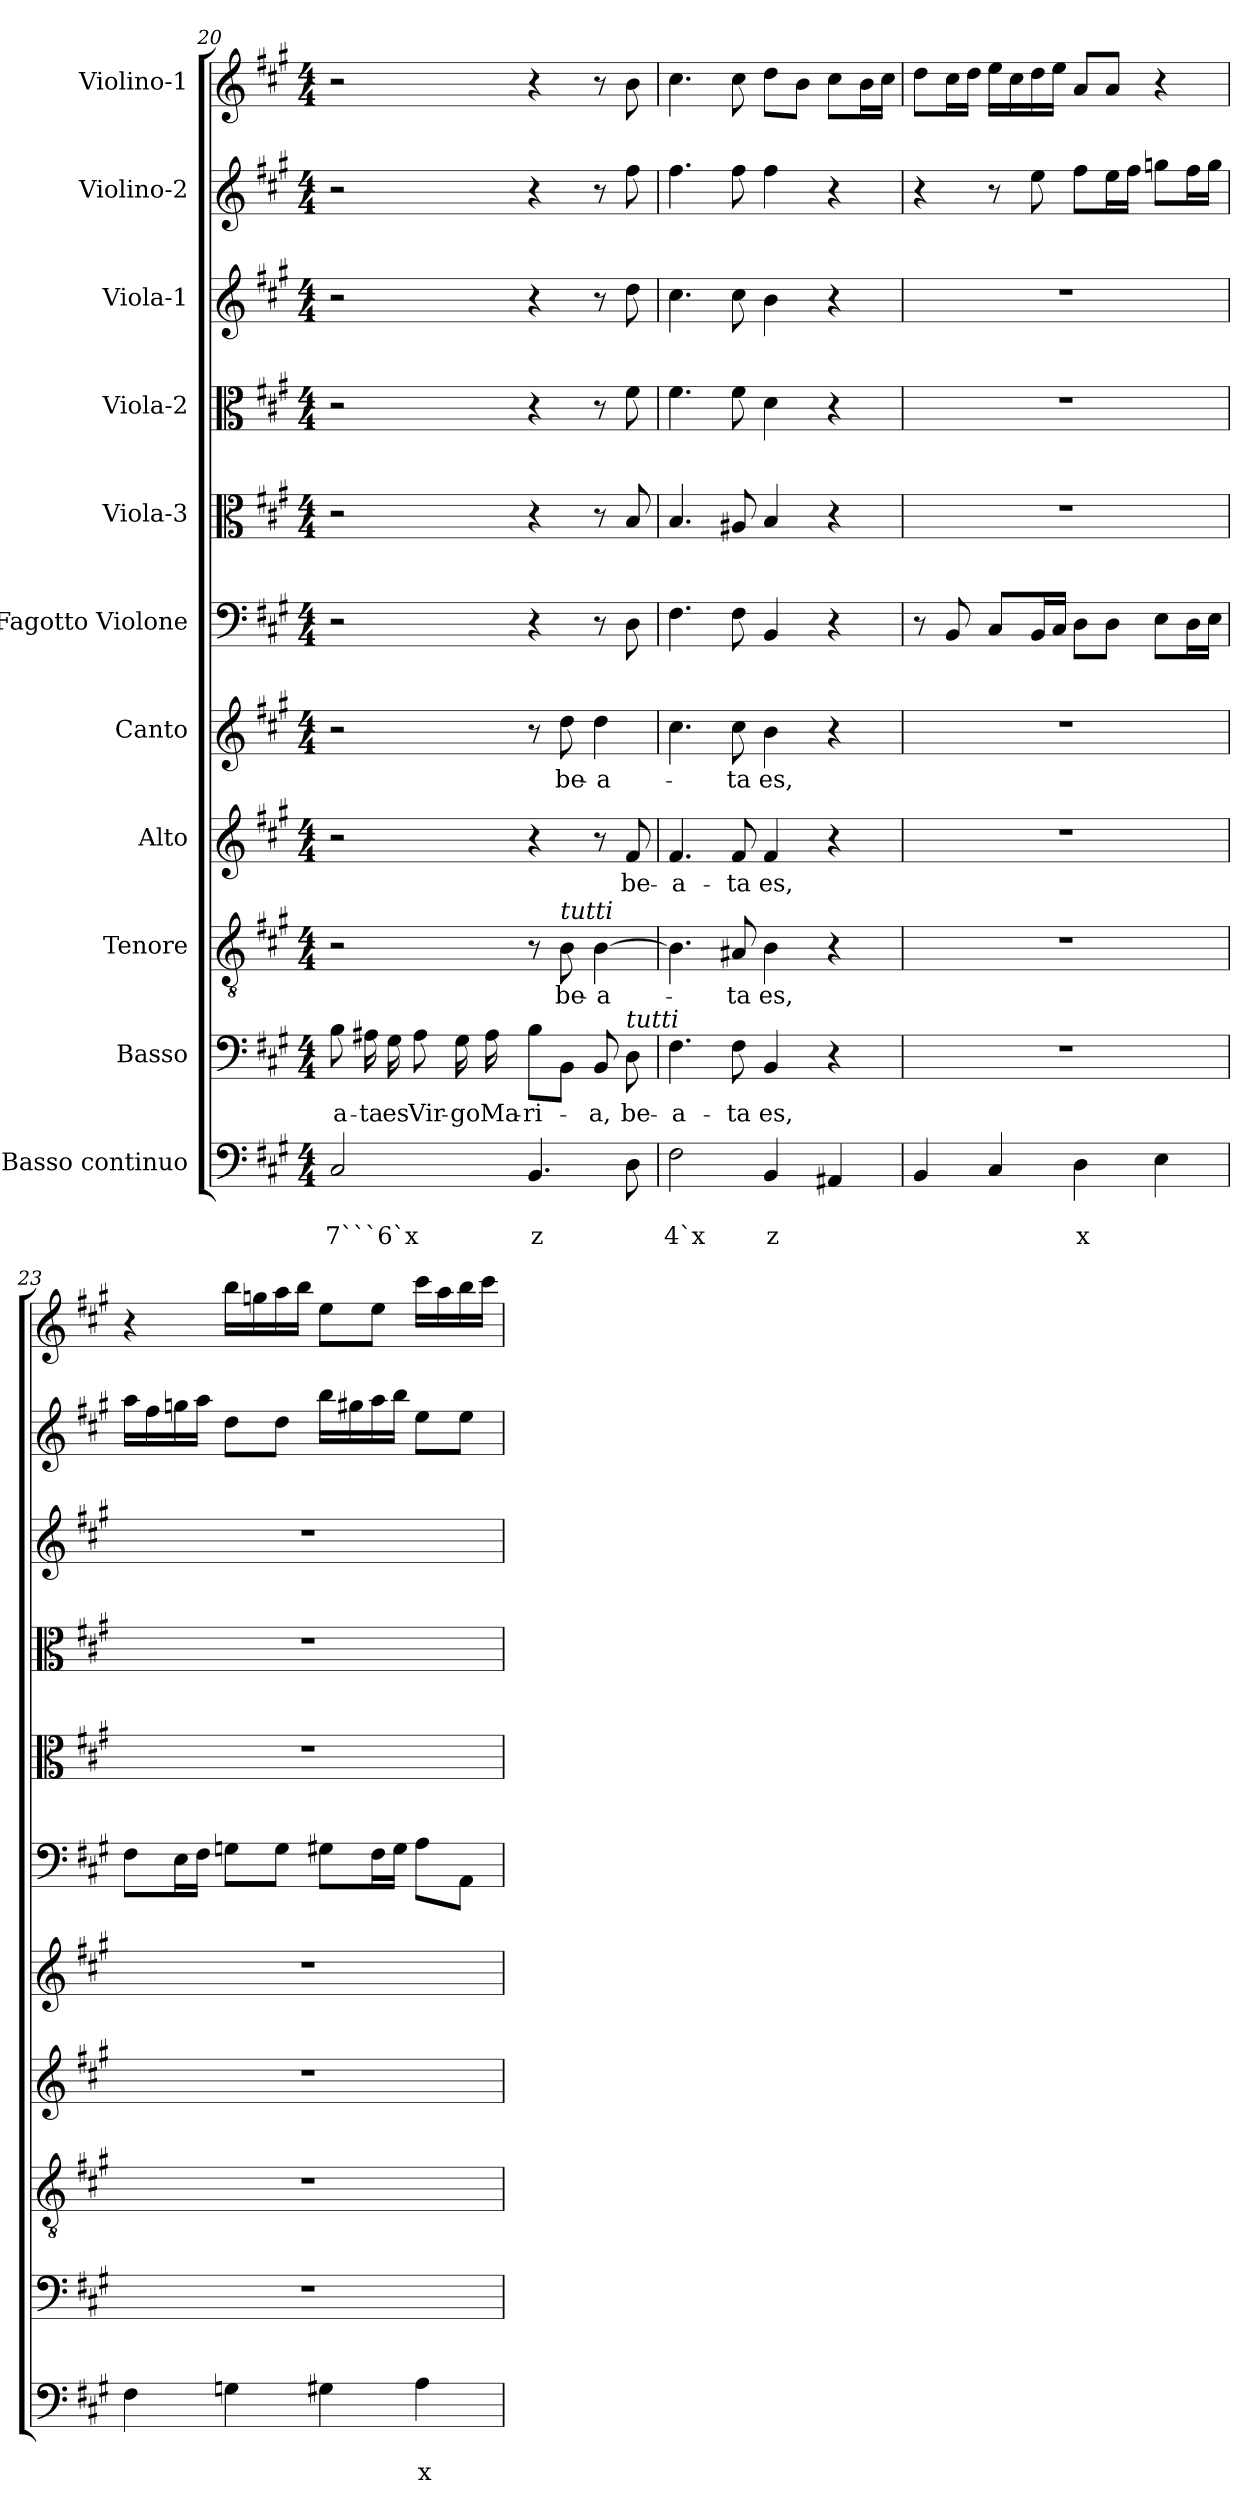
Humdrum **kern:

**kern	**text	**text	**kern	**text	**kern	**text	**kern	**text	**kern	**text	**kern	**kern	**kern	**kern	**kern	**kern
*part11	*part11	*part11	*part10	*part10	*part9	*part9	*part8	*part8	*part7	*part7	*part6	*part5	*part4	*part3	*part2	*part1
*staff11	*staff11	*staff11	*staff10	*staff10	*staff9	*staff9	*staff8	*staff8	*staff7	*staff7	*staff6	*staff5	*staff4	*staff3	*staff2	*staff1
*I"Basso continuo	*	*	*I"Basso	*	*I"Tenore	*	*I"Alto	*	*I"Canto	*	*I"Fagotto Violone	*I"Viola-3	*I"Viola-2	*I"Viola-1	*I"Violino-2	*I"Violino-1
*clefF4	*	*	*clefF4	*	*clefGv2	*	*clefG2	*	*clefG2	*	*clefF4	*clefC3	*clefC3	*clefG2	*clefG2	*clefG2
*k[f#c#g#]	*	*	*k[f#c#g#]	*	*k[f#c#g#]	*	*k[f#c#g#]	*	*k[f#c#g#]	*	*k[f#c#g#]	*k[f#c#g#]	*k[f#c#g#]	*k[f#c#g#]	*k[f#c#g#]	*k[f#c#g#]
*A:	*	*	*A:	*	*A:	*	*A:	*	*A:	*	*A:	*A:	*A:	*A:	*A:	*A:
*M4/4	*	*	*M4/4	*	*M4/4	*	*M4/4	*	*M4/4	*	*M4/4	*M4/4	*M4/4	*M4/4	*M4/4	*M4/4
=20	=20	=20	=20	=20	=20	=20	=20	=20	=20	=20	=20	=20	=20	=20	=20	=20
!	!	!LO:LY:b	!	!LO:LY:b	!	!	!	!	!	!	!	!	!	!	!	!
2C#/	.	7```6`x	8B\	-a-	2r	.	2r	.	2r	.	2r	2r	2r	2r	2r	2r
!	!	!	!	!LO:LY:b	!	!	!	!	!	!	!	!	!	!	!	!
.	.	.	16A#X\	-ta	.	.	.	.	.	.	.	.	.	.	.	.
!	!	!	!	!LO:LY:b	!	!	!	!	!	!	!	!	!	!	!	!
.	.	.	16G#\	es	.	.	.	.	.	.	.	.	.	.	.	.
!	!	!	!	!LO:LY:b	!	!	!	!	!	!	!	!	!	!	!	!
.	.	.	8A#\	Vir-	.	.	.	.	.	.	.	.	.	.	.	.
!	!	!	!	!LO:LY:b	!	!	!	!	!	!	!	!	!	!	!	!
.	.	.	16G#\	-go	.	.	.	.	.	.	.	.	.	.	.	.
!	!	!	!	!LO:LY:b	!	!	!	!	!	!	!	!	!	!	!	!
.	.	.	16A#\	Ma-	.	.	.	.	.	.	.	.	.	.	.	.
!	!	!LO:LY:b	!	!LO:LY:b	!	!	!	!	!	!	!	!	!	!	!	!
4.BB/	.	z	8B\L	-ri-	8r	.	4r	.	8r	.	4r	4r	4r	4r	4r	4r
!	!	!	!	!	!LO:TX:a:i:t=tutti	!	!	!	!	!	!	!	!	!	!	!
!	!	!	!	!	!	!LO:LY:b	!	!	!	!LO:LY:b	!	!	!	!	!	!
.	.	.	8BB\J	.	8B\	be-	.	.	8dd\	be-	.	.	.	.	.	.
!	!	!	!	!LO:LY:b	!	!LO:LY:b	!	!	!	!LO:LY:b	!	!	!	!	!	!
.	.	.	8BB/	-a,	[4B\	-a-	8r	.	4dd\	-a-	8r	8r	8r	8r	8r	8r
!	!	!	!LO:TX:a:i:t=tutti	!	!	!	!	!	!	!	!	!	!	!	!	!
!	!	!	!	!LO:LY:b	!	!	!	!LO:LY:b	!	!	!	!	!	!	!	!
8D\	.	.	8D\	be-	.	.	8f#/	be-	.	.	8D\	8B/	8f#\	8dd\	8ff#\	8b\
=21	=21	=21	=21	=21	=21	=21	=21	=21	=21	=21	=21	=21	=21	=21	=21	=21
!	!	!LO:LY:b	!	!LO:LY:b	!	!	!	!LO:LY:b	!	!	!	!	!	!	!	!
2F#\	.	4`x	4.F#\	-a-	4.B\]	.	4.f#/	-a-	4.cc#\	.	4.F#\	4.B/	4.f#\	4.cc#\	4.ff#\	4.cc#\
!	!	!	!	!LO:LY:b	!	!LO:LY:b	!	!LO:LY:b	!	!LO:LY:b	!	!	!	!	!	!
.	.	.	8F#\	-ta	8A#X/	-ta	8f#/	-ta	8cc#\	-ta	8F#\	8A#X/	8f#\	8cc#\	8ff#\	8cc#\
!	!	!LO:LY:b	!	!LO:LY:b	!	!LO:LY:b	!	!LO:LY:b	!	!LO:LY:b	!	!	!	!	!	!
4BB/	.	z	4BB/	es,	4B\	es,	4f#/	es,	4b\	es,	4BB/	4B/	4d\	4b\	4ff#\	8dd\L
.	.	.	.	.	.	.	.	.	.	.	.	.	.	.	.	8b\J
4AA#X/	.	.	4r	.	4r	.	4r	.	4r	.	4r	4r	4r	4r	4r	8cc#\L
.	.	.	.	.	.	.	.	.	.	.	.	.	.	.	.	16b\L
.	.	.	.	.	.	.	.	.	.	.	.	.	.	.	.	16cc#\JJ
!!LO:PB:g=z
=22	=22	=22	=22	=22	=22	=22	=22	=22	=22	=22	=22	=22	=22	=22	=22	=22
4BB/	.	.	1r	.	1r	.	1r	.	1r	.	8r	1r	1r	1r	4r	8dd\L
.	.	.	.	.	.	.	.	.	.	.	8BB/	.	.	.	.	16cc#\L
.	.	.	.	.	.	.	.	.	.	.	.	.	.	.	.	16dd\JJ
4C#/	.	.	.	.	.	.	.	.	.	.	8C#/L	.	.	.	8r	16ee\LL
.	.	.	.	.	.	.	.	.	.	.	.	.	.	.	.	16cc#\
.	.	.	.	.	.	.	.	.	.	.	16BB/L	.	.	.	8ee\	16dd\
.	.	.	.	.	.	.	.	.	.	.	16C#/JJ	.	.	.	.	16ee\JJ
!	!	!LO:LY:b	!	!	!	!	!	!	!	!	!	!	!	!	!	!
4D\	.	x	.	.	.	.	.	.	.	.	8D\L	.	.	.	8ff#\L	8a/L
.	.	.	.	.	.	.	.	.	.	.	8D\J	.	.	.	16ee\L	8a/J
.	.	.	.	.	.	.	.	.	.	.	.	.	.	.	16ff#\JJ	.
4E\	.	.	.	.	.	.	.	.	.	.	8E\L	.	.	.	8ggn\L	4r
.	.	.	.	.	.	.	.	.	.	.	16D\L	.	.	.	16ff#\L	.
.	.	.	.	.	.	.	.	.	.	.	16E\JJ	.	.	.	16gg\JJ	.
=23	=23	=23	=23	=23	=23	=23	=23	=23	=23	=23	=23	=23	=23	=23	=23	=23
4F#\	.	.	1r	.	1r	.	1r	.	1r	.	8F#\L	1r	1r	1r	16aa\LL	4r
.	.	.	.	.	.	.	.	.	.	.	.	.	.	.	16ff#\	.
.	.	.	.	.	.	.	.	.	.	.	16E\L	.	.	.	16ggn\	.
.	.	.	.	.	.	.	.	.	.	.	16F#\JJ	.	.	.	16aa\JJ	.
4Gn\	.	.	.	.	.	.	.	.	.	.	8Gn\L	.	.	.	8dd\L	16bb\LL
.	.	.	.	.	.	.	.	.	.	.	.	.	.	.	.	16ggn\
.	.	.	.	.	.	.	.	.	.	.	8G\J	.	.	.	8dd\J	16aa\
.	.	.	.	.	.	.	.	.	.	.	.	.	.	.	.	16bb\JJ
4G#X\	.	.	.	.	.	.	.	.	.	.	8G#X\L	.	.	.	16bb\LL	8ee\L
.	.	.	.	.	.	.	.	.	.	.	.	.	.	.	16gg#X\	.
.	.	.	.	.	.	.	.	.	.	.	16F#\L	.	.	.	16aa\	8ee\J
.	.	.	.	.	.	.	.	.	.	.	16G#\JJ	.	.	.	16bb\JJ	.
!	!	!LO:LY:b	!	!	!	!	!	!	!	!	!	!	!	!	!	!
4A\	.	x	.	.	.	.	.	.	.	.	8A\L	.	.	.	8ee\L	16ccc#\LL
.	.	.	.	.	.	.	.	.	.	.	.	.	.	.	.	16aa\
.	.	.	.	.	.	.	.	.	.	.	8AA\J	.	.	.	8ee\J	16bb\
.	.	.	.	.	.	.	.	.	.	.	.	.	.	.	.	16ccc#\JJ
=	=	=	=	=	=	=	=	=	=	=	=	=	=	=	=	=
*-	*-	*-	*-	*-	*-	*-	*-	*-	*-	*-	*-	*-	*-	*-	*-	*-
